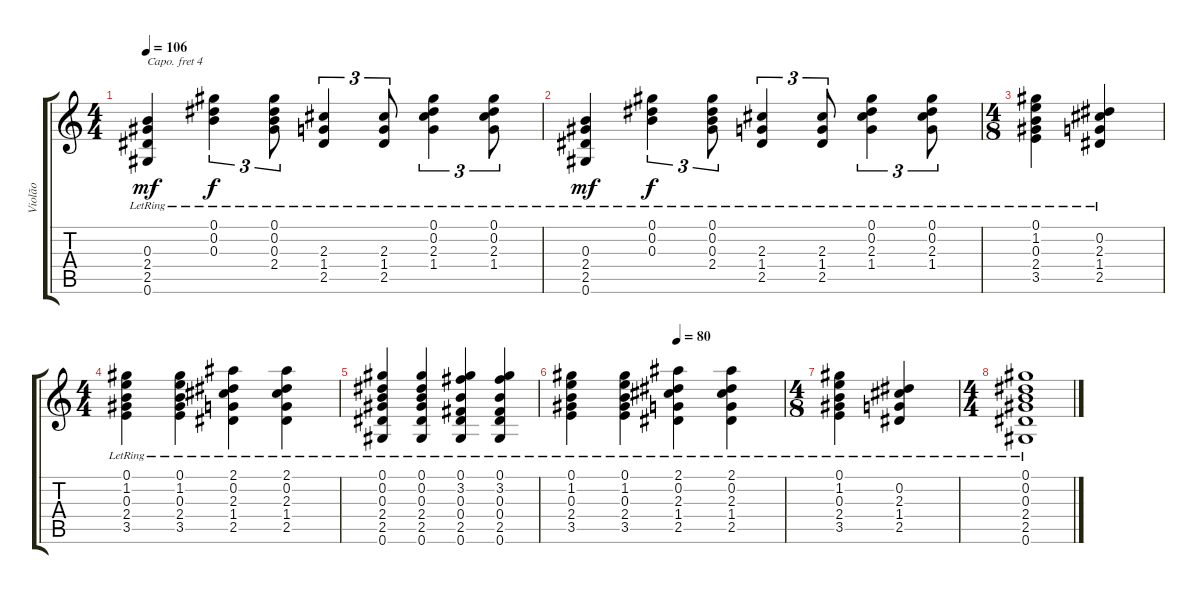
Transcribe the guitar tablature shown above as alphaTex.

\track ("Violão" "Violão") {instrument acousticguitarsteel}
\staff {score tabs}
\capo 4
\tuning (E4 B3 G3 D3 A2 E2) {hide}
\ts (4 4)
\tempo 106
\clef g2
\ks c
(0.3{lr} 2.4{lr} 2.5{lr} 0.6{lr}).4{dy mf} (0.1{lr} 0.2{lr} 0.3{lr}).4{tu (3 2) dy f} (0.1{lr} 0.2{lr} 0.3{lr} 2.4{lr}).8{tu (3 2)} (2.3{lr} 1.4{lr} 2.5{lr}).4{tu (3 2)} (2.3{lr} 1.4{lr} 2.5{lr}).8{tu (3 2)} (0.1{lr} 0.2{lr} 2.3{lr} 1.4{lr}).4{tu (3 2)} (0.1{lr} 0.2{lr} 2.3{lr} 1.4{lr}).8{tu (3 2)} |
(0.3{lr} 2.4{lr} 2.5{lr} 0.6{lr}).4{dy mf} (0.1{lr} 0.2{lr} 0.3{lr}).4{tu (3 2) dy f} (0.1{lr} 0.2{lr} 0.3{lr} 2.4{lr}).8{tu (3 2)} (2.3{lr} 1.4{lr} 2.5{lr}).4{tu (3 2)} (2.3{lr} 1.4{lr} 2.5{lr}).8{tu (3 2)} (0.1{lr} 0.2{lr} 2.3{lr} 1.4{lr}).4{tu (3 2)} (0.1{lr} 0.2{lr} 2.3{lr} 1.4{lr}).8{tu (3 2)} |
\ts (4 8)
(0.1{lr} 1.2{lr} 0.3{lr} 2.4{lr} 3.5{lr}).4 (0.2{lr} 2.3{lr} 1.4{lr} 2.5{lr}).4 |
\ts (4 4)
(0.1{lr} 1.2{lr} 0.3{lr} 2.4{lr} 3.5{lr}).4 (0.1{lr} 1.2{lr} 0.3{lr} 2.4{lr} 3.5{lr}).4 (2.1{lr} 0.2{lr} 2.3{lr} 1.4{lr} 2.5{lr}).4 (2.1{lr} 0.2{lr} 2.3{lr} 1.4{lr} 2.5{lr}).4 |
(0.1{lr} 0.2{lr} 0.3{lr} 2.4{lr} 2.5{lr} 0.6{lr}).4 (0.1{lr} 0.2{lr} 0.3{lr} 2.4{lr} 2.5{lr} 0.6{lr}).4 (0.1{lr} 3.2{lr} 0.3{lr} 0.4{lr} 2.5{lr} 0.6{lr}).4 (0.1{lr} 3.2{lr} 0.3{lr} 0.4{lr} 2.5{lr} 0.6{lr}).4 |
\tempo (80 0.5)
(0.1{lr} 1.2{lr} 0.3{lr} 2.4{lr} 3.5{lr}).4 (0.1{lr} 1.2{lr} 0.3{lr} 2.4{lr} 3.5{lr}).4 (2.1{lr} 0.2{lr} 2.3{lr} 1.4{lr} 2.5{lr}).4 (2.1{lr} 0.2{lr} 2.3{lr} 1.4{lr} 2.5{lr}).4 |
\ts (4 8)
(0.1{lr} 1.2{lr} 0.3{lr} 2.4{lr} 3.5{lr}).4 (0.2{lr} 2.3{lr} 1.4{lr} 2.5{lr}).4 |
\ts (4 4)
(0.1{lr} 0.2{lr} 0.3{lr} 2.4{lr} 2.5{lr} 0.6{lr}).1
